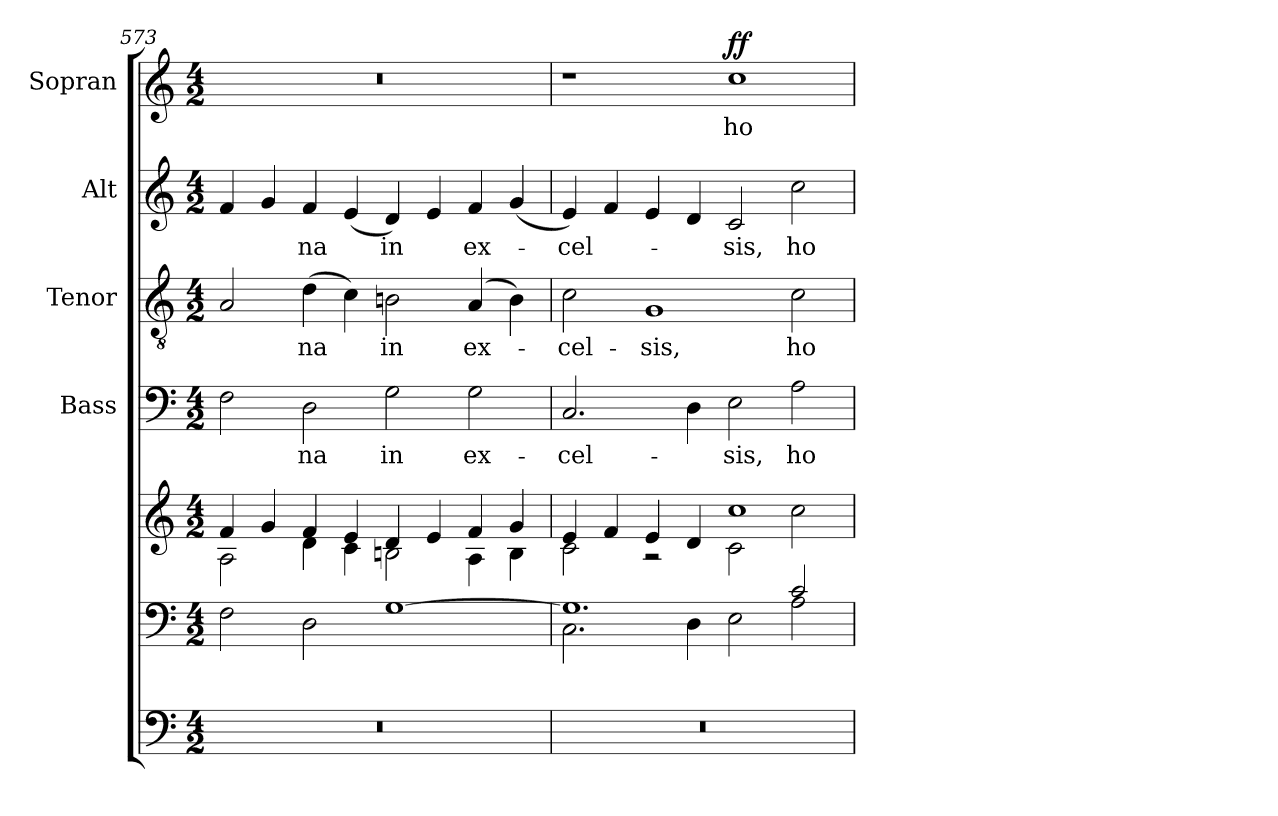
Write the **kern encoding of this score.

**kern	**kern	**kern	**kern	**text	**kern	**text	**kern	**text	**kern	**text	**dynam
*part6	*part5	*part5	*part4	*part4	*part3	*part3	*part2	*part2	*part1	*part1	*part1
*staff7	*staff6	*staff5	*staff4	*staff4	*staff3	*staff3	*staff2	*staff2	*staff1	*staff1	*staff1
*	*	*	*I"Bass	*	*I"Tenor	*	*I"Alt	*	*I"Sopran	*	*
*	*	*	*I'B.	*	*I'T.	*	*I'A.	*	*I'S.	*	*
!!LO:PB:g=z
*clefF4	*clefF4	*clefG2	*clefF4	*	*clefGv2	*	*clefG2	*	*clefG2	*	*
*k[]	*k[]	*k[]	*k[]	*	*k[]	*	*k[]	*	*k[]	*	*
*C:	*C:	*C:	*C:	*	*C:	*	*C:	*	*C:	*	*
*M4/2	*M4/2	*M4/2	*M4/2	*	*M4/2	*	*M4/2	*	*M4/2	*	*
=573	=573	=573	=573	=573	=573	=573	=573	=573	=573	=573	=573
*	*	*^	*	*	*	*	*	*	*	*	*
0r	2F\	4f/	2A\	2F\	.	2A/	.	4f/	.	0r	.	.
.	.	4g/	.	.	.	.	.	4g/	.	.	.	.
!	!	!	!	!	!LO:LY:b	!	!LO:LY:b	!	!LO:LY:b	!	!	!
.	2D\	4f/	4d\	2D\	-na	(>4d\	-na	4f/	-na	.	.	.
.	.	4e/	4c\	.	.	4c\)	.	(<4e/	.	.	.	.
!	!	!	!	!	!LO:LY:b	!	!LO:LY:b	!	!LO:LY:b	!	!	!
.	[1G	4d/	2Bn\	2G\	in	2Bn\	in	4d/)	in	.	.	.
.	.	4e/	.	.	.	.	.	4e/	.	.	.	.
!	!	!	!	!	!LO:LY:b	!	!LO:LY:b	!	!LO:LY:b	!	!	!
.	.	4f/	4A\	2G\	ex-	(4A/	ex-	4f/	ex-	.	.	.
.	.	4g/	4B\	.	.	4B\)	.	(<4g/	.	.	.	.
=574	=574	=574	=574	=574	=574	=574	=574	=574	=574	=574	=574	=574
*	*^	*	*	*	*	*	*	*	*	*	*	*
!	!	!	!	!	!	!LO:LY:b	!	!LO:LY:b	!	!LO:LY:b	!	!	!
0r	1.G]	2.C\	4e/	2c\	2.C/	-cel-	2c\	-cel-	4e/)	-cel-	1r	.	.
.	.	.	4f/	.	.	.	.	.	4f/	.	.	.	.
!	!	!	!	!	!	!	!	!LO:LY:b	!	!	!	!	!
.	.	.	4e/	2rB	.	.	1G	-sis,	4e/	.	.	.	.
.	.	4D\	4d/	.	4D\	.	.	.	4d/	.	.	.	.
!	!	!	!	!	!	!LO:LY:b	!	!	!	!LO:LY:b	!	!LO:LY:b	!LO:DY:a
.	.	2E\	1cc	2c\	2E\	-sis,	.	.	2c/	-sis,	1cc	ho-	ff
!	!	!	!	!	!	!LO:LY:b	!	!LO:LY:b	!	!LO:LY:b	!	!	!
.	2c/	2A\	.	2cc\	2A\	ho-	2c\	ho-	2cc\	ho-	.	.	.
*	*v	*v	*	*	*	*	*	*	*	*	*	*	*
*	*	*v	*v	*	*	*	*	*	*	*	*	*
=	=	=	=	=	=	=	=	=	=	=	=
*-	*-	*-	*-	*-	*-	*-	*-	*-	*-	*-	*-
